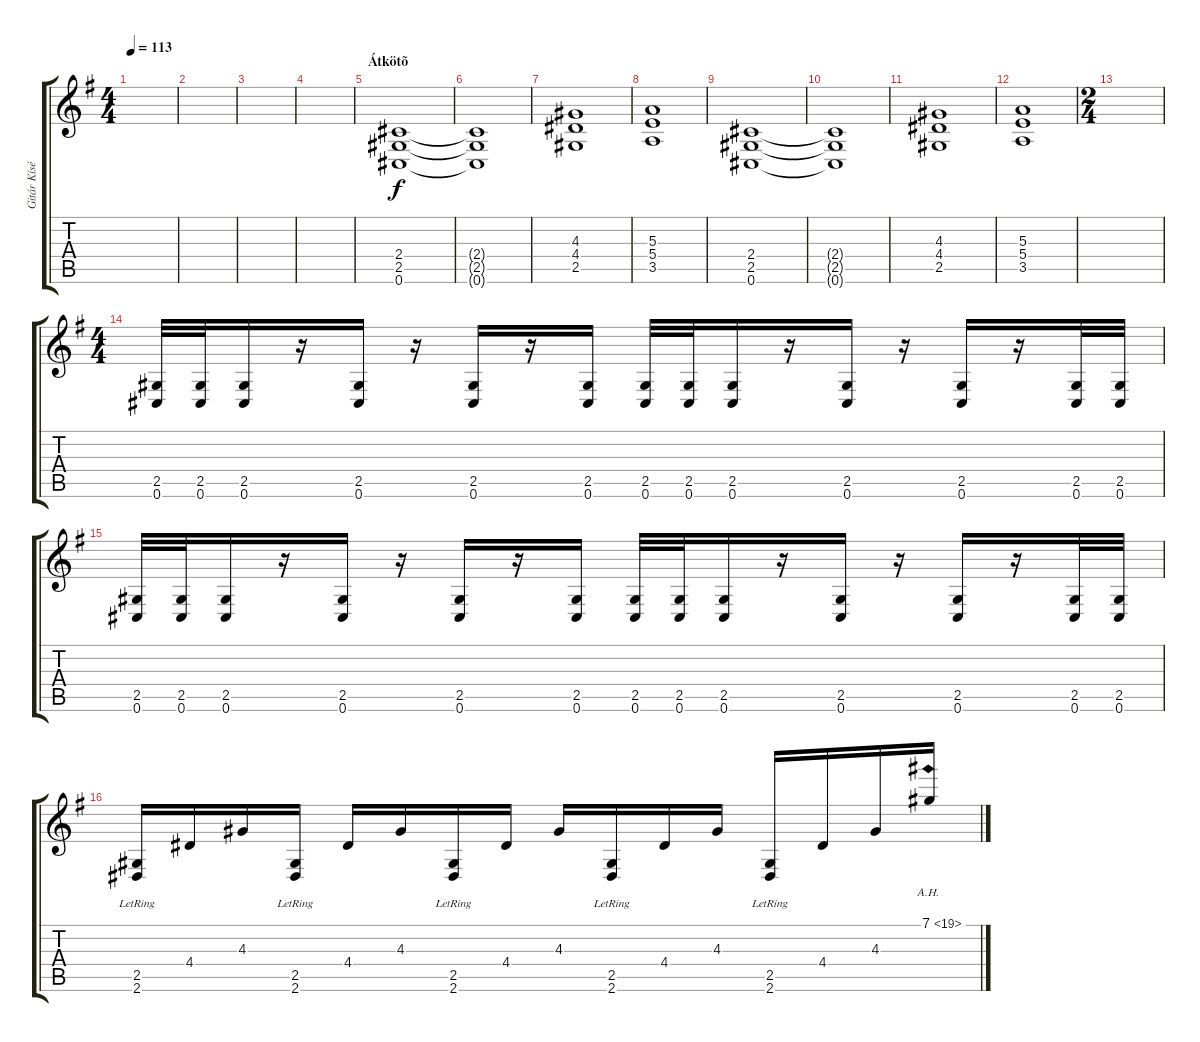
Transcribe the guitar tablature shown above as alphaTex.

\track ("Gitár Kíséret 1" "Gitár Kísé") {instrument distortionguitar}
\staff {score tabs}
\tuning (Db4 Ab3 E3 B2 Gb2 Db2) {hide}
\ts (4 4)
\tempo 113
\clef g2
\ks g
|
|
|
|
\section ("" "Átkötõ")
(2.4 2.5 0.6).1 |
(2.4{t} 2.5{t} 0.6{t}).1 |
(4.3 4.4 2.5).1 |
(5.3 5.4 3.5).1 |
(2.4 2.5 0.6).1 |
(2.4{t} 2.5{t} 0.6{t}).1 |
(4.3 4.4 2.5).1 |
(5.3 5.4 3.5).1 |
\ts (2 4)
|
\ts (4 4)
(2.5 0.6).32 (2.5 0.6).32 (2.5 0.6).16 r.16 (2.5 0.6).16 r.16 (2.5 0.6).16 r.16 (2.5 0.6).16 (2.5 0.6).32 (2.5 0.6).32 (2.5 0.6).16 r.16 (2.5 0.6).16 r.16 (2.5 0.6).16 r.16 (2.5 0.6).32 (2.5 0.6).32 |
(2.5 0.6).32 (2.5 0.6).32 (2.5 0.6).16 r.16 (2.5 0.6).16 r.16 (2.5 0.6).16 r.16 (2.5 0.6).16 (2.5 0.6).32 (2.5 0.6).32 (2.5 0.6).16 r.16 (2.5 0.6).16 r.16 (2.5 0.6).16 r.16 (2.5 0.6).32 (2.5 0.6).32 |
(2.5{lr} 2.6{lr}).16 4.4.16 4.3.16 (2.5{lr} 2.6{lr}).16 4.4.16 4.3.16 (2.5{lr} 2.6{lr}).16 4.4.16 4.3.16 (2.5{lr} 2.6{lr}).16 4.4.16 4.3.16 (2.5{lr} 2.6{lr}).16 4.4.16 4.3.16 7.1{ah 12}.16
